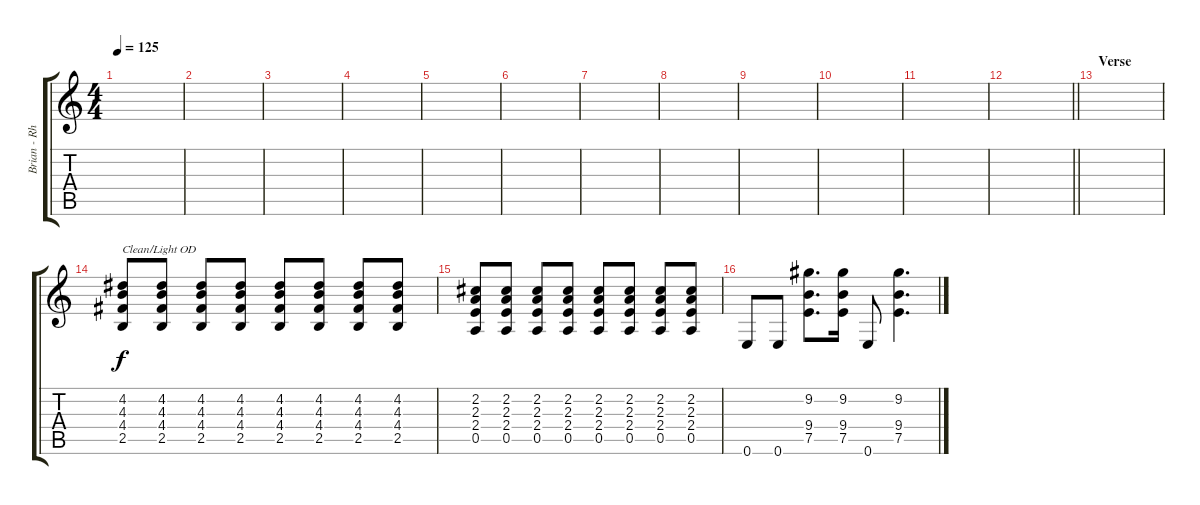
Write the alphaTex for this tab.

\track ("Brian - Rhythm Guitar" "Brian - Rh") {instrument electricguitarjazz}
\staff {score tabs}
\tuning (E4 B3 G3 D3 A2 E2) {hide}
\ts (4 4)
\tempo 125
\clef g2
\ks c
|
|
|
|
|
|
|
|
|
|
|
\barLineRight lightlight
|
\section ("" "Verse")
|
(4.2 4.3 4.4 2.5).8{txt "Clean/Light OD" volume 13 instrument electricguitarjazz} (4.2 4.3 4.4 2.5).8 (4.2 4.3 4.4 2.5).8 (4.2 4.3 4.4 2.5).8 (4.2 4.3 4.4 2.5).8 (4.2 4.3 4.4 2.5).8 (4.2 4.3 4.4 2.5).8 (4.2 4.3 4.4 2.5).8 |
(2.2 2.3 2.4 0.5).8 (2.2 2.3 2.4 0.5).8 (2.2 2.3 2.4 0.5).8 (2.2 2.3 2.4 0.5).8 (2.2 2.3 2.4 0.5).8 (2.2 2.3 2.4 0.5).8 (2.2 2.3 2.4 0.5).8 (2.2 2.3 2.4 0.5).8 |
0.6.8 0.6.8 (9.2 9.4 7.5).8{d} (9.2 9.4 7.5).16 0.6.8 (9.2 9.4 7.5).4{d}
